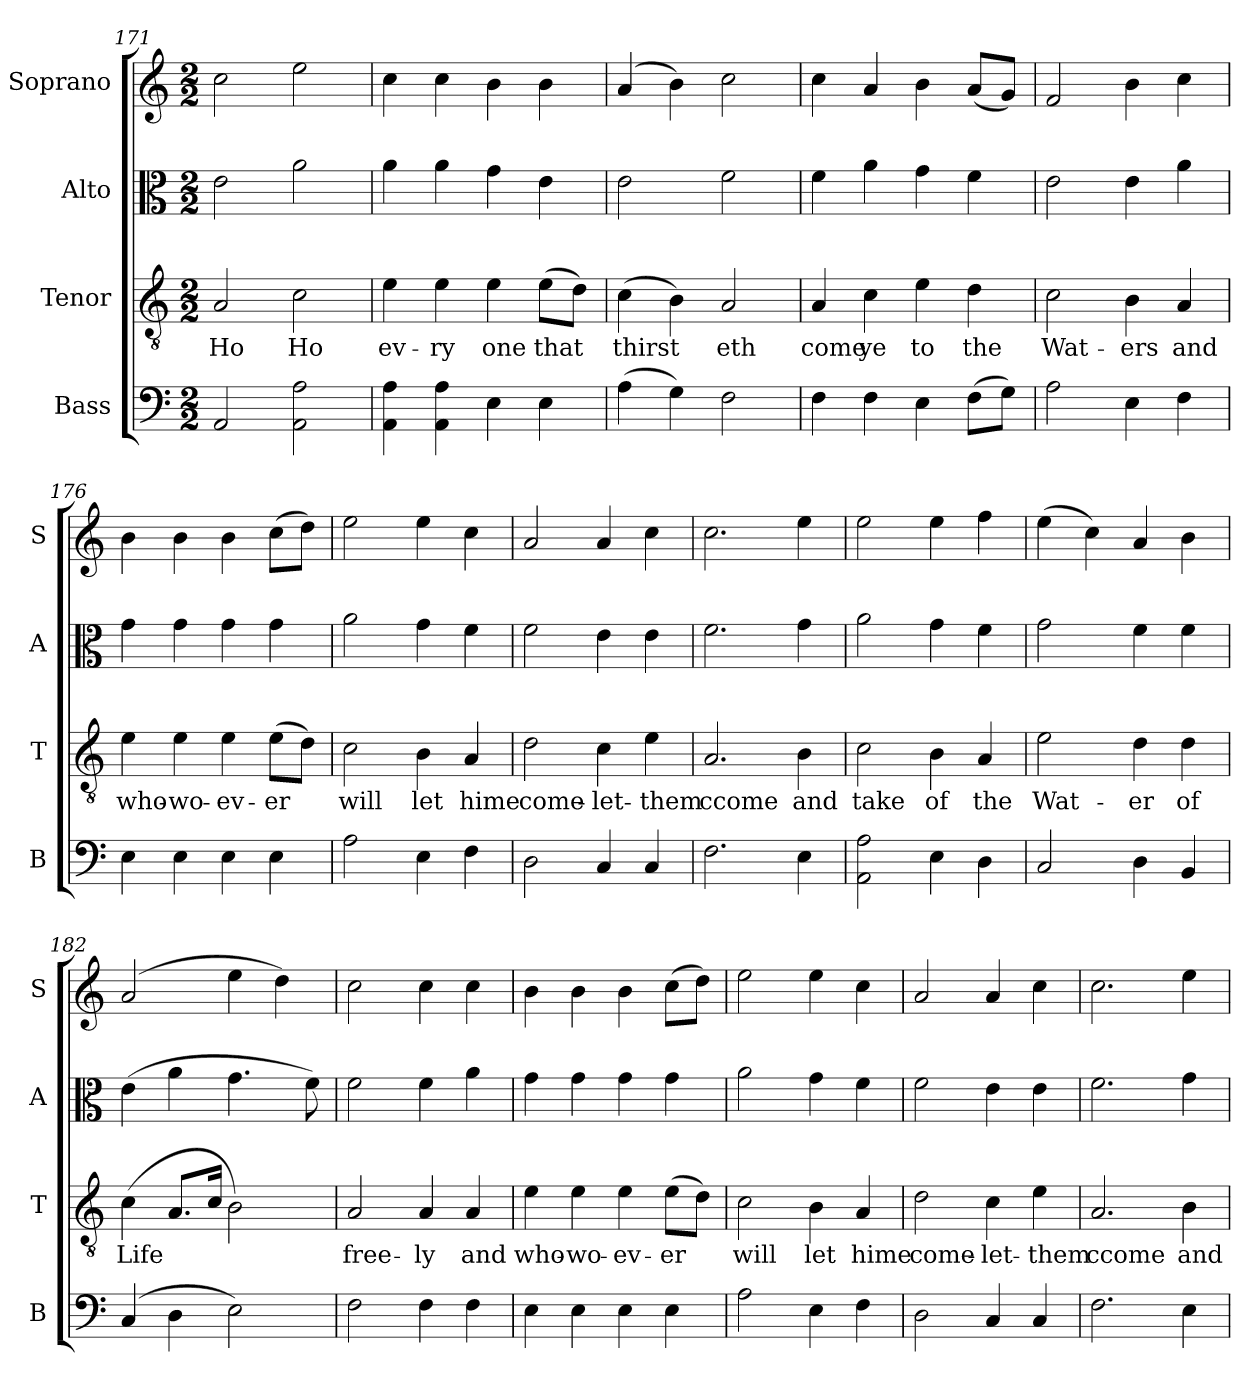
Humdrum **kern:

**kern	**kern	**text	**kern	**kern
*part4	*part3	*part3	*part2	*part1
*staff4	*staff3	*staff3	*staff2	*staff1
*I"Bass	*I"Tenor	*	*I"Alto	*I"Soprano
*I'B	*I'T	*	*I'A	*I'S
*clefF4	*clefGv2	*	*clefC3	*clefG2
*k[]	*k[]	*	*k[]	*k[]
*C:	*C:	*	*C:	*C:
*M2/2	*M2/2	*	*M2/2	*M2/2
=171	=171	=171	=171	=171
2AA/	2A/	Ho	2e\	2cc\
2AA\ 2A\	2c\	Ho	2a\	2ee\
!!LO:PB:g=z
=172	=172	=172	=172	=172
4AA\ 4A\	4e\	ev-	4a\	4cc\
4AA\ 4A\	4e\	-ry	4a\	4cc\
4E\	4e\	one	4g\	4b\
4E\	(8e\L	that	4e\	4b\
.	8d\J)	.	.	.
=173	=173	=173	=173	=173
(4A\	(4c\	thirst	2e\	(4a/
4G\)	4B\)	.	.	4b\)
2F\	2A/	eth	2f\	2cc\
=174	=174	=174	=174	=174
4F\	4A/	come	4f\	4cc\
4F\	4c\	ye	4a\	4a/
4E\	4e\	to	4g\	4b\
(8F\L	4d\	the	4f\	(8a/L
8G\J)	.	.	.	8g/J)
!!LO:PB:g=z
=175	=175	=175	=175	=175
2A\	2c\	Wat-	2e\	2f/
4E\	4B\	-ers	4e\	4b\
4F\	4A/	and	4a\	4cc\
=176	=176	=176	=176	=176
4E\	4e\	who-	4g\	4b\
4E\	4e\	-wo-	4g\	4b\
4E\	4e\	-ev-	4g\	4b\
4E\	(8e\L	-er	4g\	(8cc\L
.	8d\J)	.	.	8dd\J)
=177	=177	=177	=177	=177
2A\	2c\	will	2a\	2ee\
4E\	4B\	let	4g\	4ee\
4F\	4A/	hime	4f\	4cc\
=178	=178	=178	=178	=178
2D\	2d\	come-	2f\	2a/
4C/	4c\	-let-	4e\	4a/
4C/	4e\	-them	4e\	4cc\
=179	=179	=179	=179	=179
2.F\	2.A/	ccome	2.f\	2.cc\
4E\	4B\	and	4g\	4ee\
=180	=180	=180	=180	=180
2AA\ 2A\	2c\	take	2a\	2ee\
4E\	4B\	of	4g\	4ee\
4D\	4A/	the	4f\	4ff\
!!LO:PB:g=z
=181	=181	=181	=181	=181
2C/	2e\	Wat-	2g\	(4ee\
.	.	.	.	4cc\)
4D\	4d\	-er	4f\	4a/
4BB/	4d\	of	4f\	4b\
=182	=182	=182	=182	=182
(4C/	(4c\	Life	(4e\	(2a/
4D\	8.A/L	.	4a\	.
.	16c/Jk	.	.	.
2E\)	2B\)	.	4.g\	4ee\
.	.	.	.	4dd\)
.	.	.	8f\)	.
!!LO:PB:g=z
=183	=183	=183	=183	=183
2F\	2A/	free-	2f\	2cc\
4F\	4A/	-ly	4f\	4cc\
4F\	4A/	and	4a\	4cc\
=184	=184	=184	=184	=184
4E\	4e\	who-	4g\	4b\
4E\	4e\	-wo-	4g\	4b\
4E\	4e\	-ev-	4g\	4b\
4E\	(8e\L	-er	4g\	(8cc\L
.	8d\J)	.	.	8dd\J)
=185	=185	=185	=185	=185
2A\	2c\	will	2a\	2ee\
4E\	4B\	let	4g\	4ee\
4F\	4A/	hime	4f\	4cc\
!!LO:PB:g=z
=186	=186	=186	=186	=186
2D\	2d\	come-	2f\	2a/
4C/	4c\	-let-	4e\	4a/
4C/	4e\	-them	4e\	4cc\
=187	=187	=187	=187	=187
2.F\	2.A/	ccome	2.f\	2.cc\
4E\	4B\	and	4g\	4ee\
=	=	=	=	=
*-	*-	*-	*-	*-
